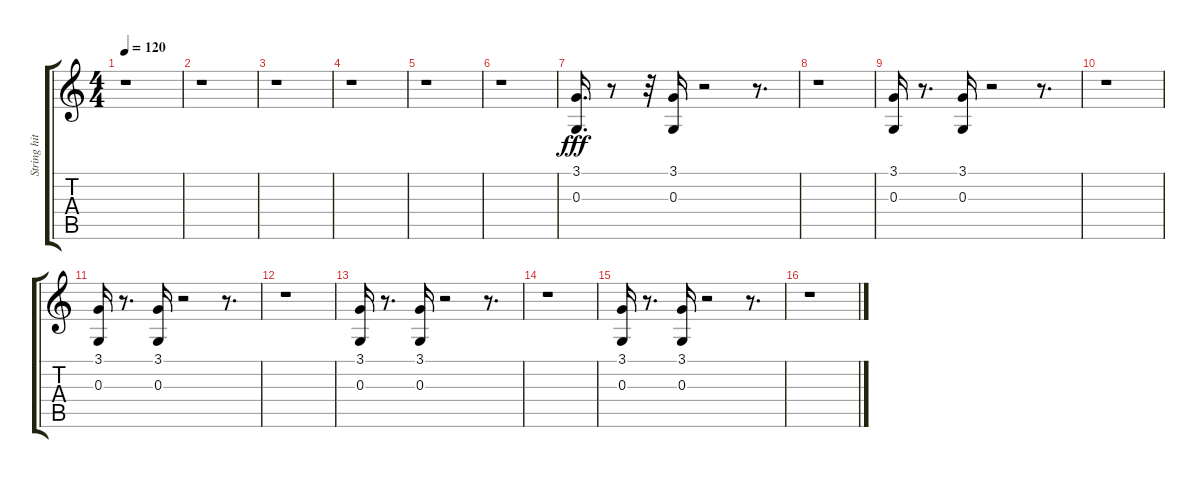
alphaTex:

\track ("String hits" "String hit") {instrument stringensemble2}
\staff {score tabs}
\tuning (E4 B3 G3 D3 A2 E2) {hide}
\ts (4 4)
\tempo 120
\clef g2
\ks c
r.1{dy fff} |
r.1 |
r.1 |
r.1 |
r.1 |
r.1 |
(3.1 0.3).16{d} r.8 r.32 (3.1 0.3).16 r.2 r.8{d} |
r.1 |
(3.1 0.3).16 r.8{d} (3.1 0.3).16 r.2 r.8{d} |
r.1 |
(3.1 0.3).16 r.8{d} (3.1 0.3).16 r.2 r.8{d} |
r.1 |
(3.1 0.3).16 r.8{d} (3.1 0.3).16 r.2 r.8{d} |
r.1 |
(3.1 0.3).16 r.8{d} (3.1 0.3).16 r.2 r.8{d} |
r.1
